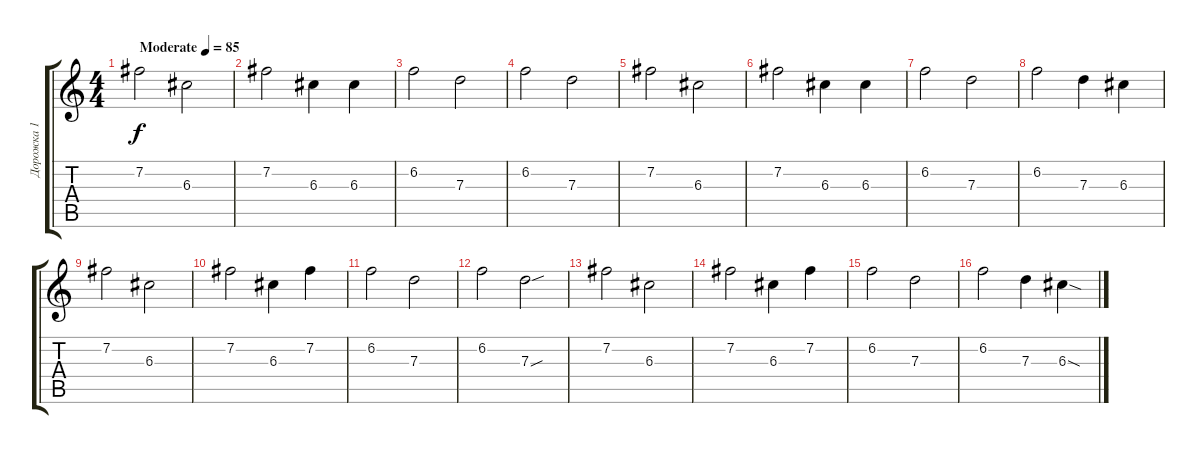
\track ("Дорожка 1" "Дорожка 1") {instrument acousticguitarsteel}
\staff {score tabs}
\tuning (E4 B3 G3 D3 A2 E2) {hide}
\ts (4 4)
\tempo (85 "Moderate")
\clef g2
\ks c
7.2.2{dy f instrument acousticguitarsteel} 6.3.2 |
7.2.2 6.3.4 6.3.4 |
6.2.2 7.3.2 |
6.2.2 7.3.2 |
7.2.2 6.3.2 |
7.2.2 6.3.4 6.3.4 |
6.2.2 7.3.2 |
6.2.2 7.3.4 6.3.4 |
7.2.2 6.3.2 |
7.2.2 6.3.4 7.2.4 |
6.2.2 7.3.2 |
6.2.2 7.3{sou}.2 |
7.2.2 6.3.2 |
7.2.2 6.3.4 7.2.4 |
6.2.2 7.3.2 |
6.2.2 7.3.4 6.3{sod}.4
